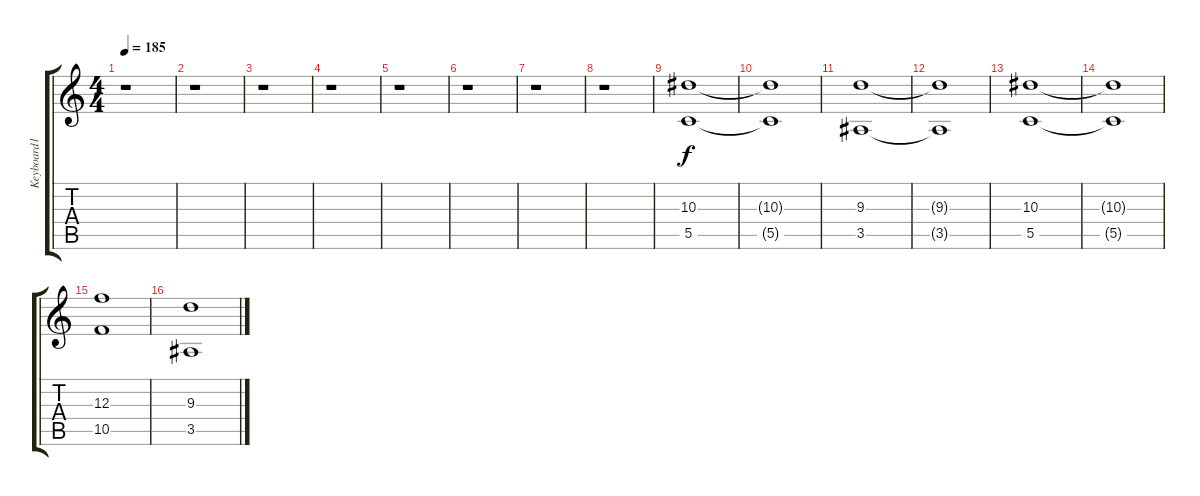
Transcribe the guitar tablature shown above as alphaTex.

\track ("Keyboard1" "Keyboard1") {instrument overdrivenguitar}
\staff {score tabs}
\tuning (D4 A3 F3 C3 G2 C2) {hide}
\ts (4 4)
\tempo 185
\clef g2
\ks c
r.1{dy f} |
r.1 |
r.1 |
r.1 |
r.1 |
r.1 |
r.1 |
r.1 |
(10.3 5.5).1 |
(10.3{t} 5.5{t}).1 |
(9.3 3.5).1 |
(9.3{t} 3.5{t}).1 |
(10.3 5.5).1 |
(10.3{t} 5.5{t}).1 |
(12.3 10.5).1 |
(9.3 3.5).1
